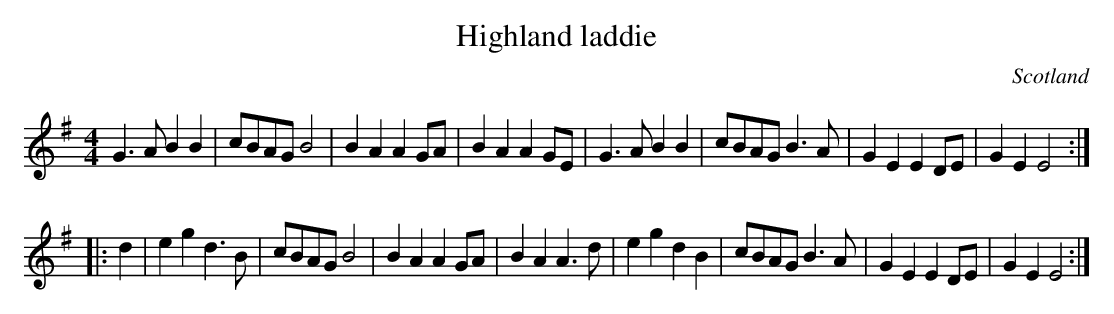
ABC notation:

X:1
T:Highland laddie
O:Scotland
M:4/4
K:Em
G3A B2B2|cBAG B4|B2A2 A2GA|B2A2 A2GE|\
G3A B2B2|cBAG B3A|G2E2 E2DE|G2E2 E4:|
|:d2|\
e2g2 d3B|cBAG B4|B2A2 A2GA|B2A2 A3d|\
e2g2 d2B2|cBAG B3A|G2E2 E2DE|G2E2 E4:|
